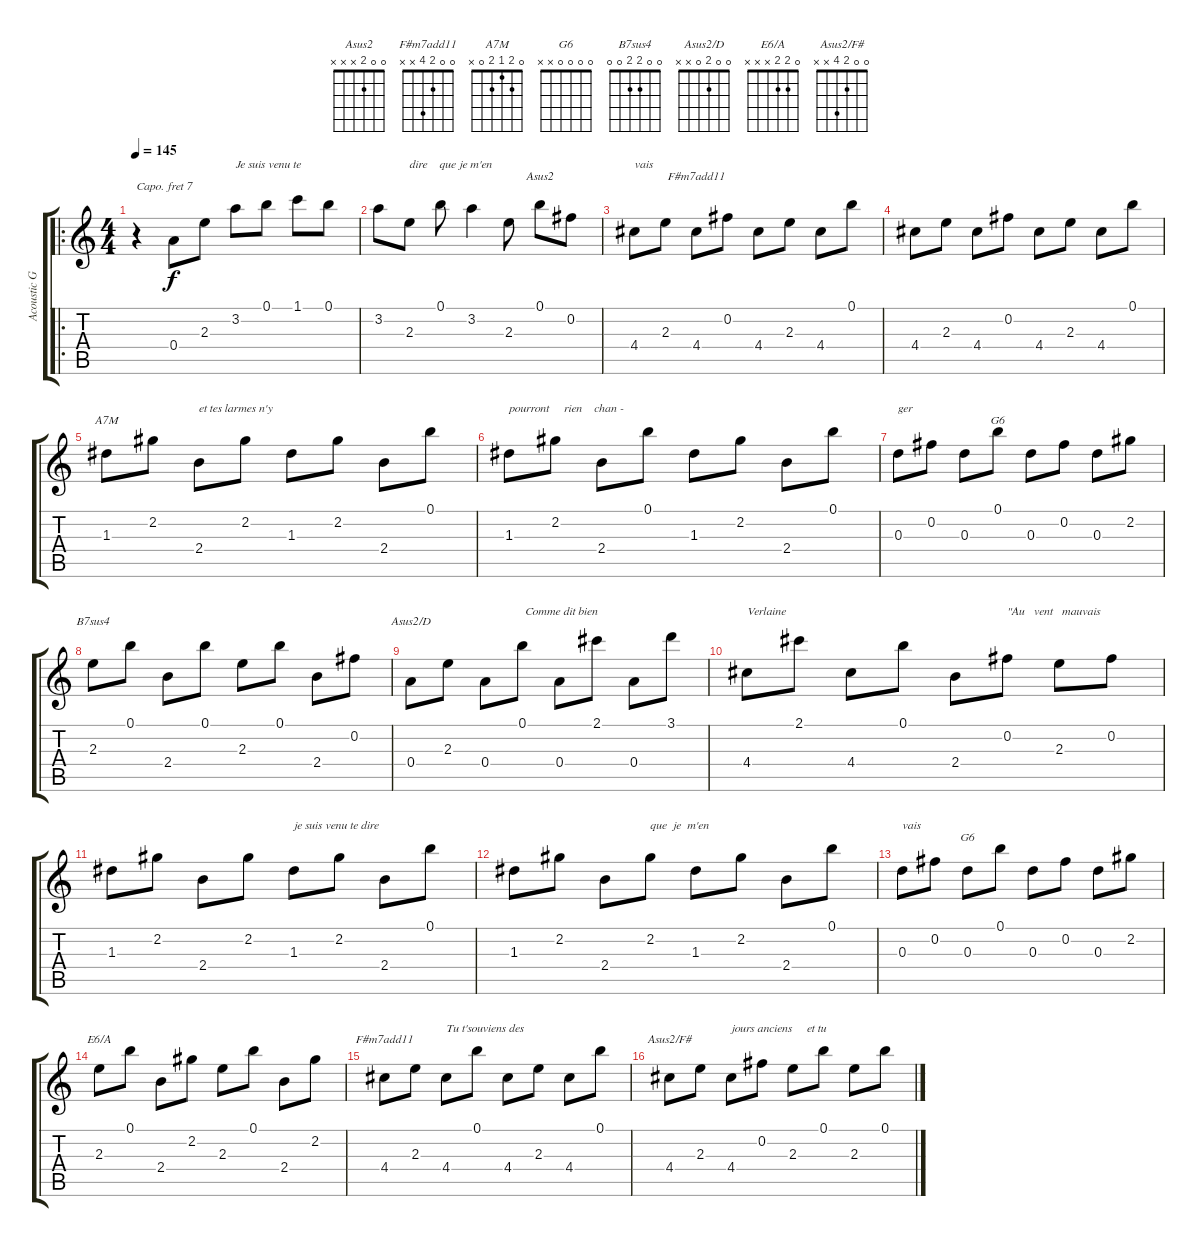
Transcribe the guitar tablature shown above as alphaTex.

\track ("Acoustic Guitar" "Acoustic G") {instrument acousticguitarnylon}
\staff {score tabs}
\capo 7
\tuning (E4 B3 G3 D3 A2 E2) {hide}
\chord ("Asus2" 0 0 2 x x x)
\chord ("F#m7add11" 0 0 2 4 0 0)
\chord ("A7M" 0 2 1 2 0 x)
\chord ("G6" 0 0 0 x x x)
\chord ("B7sus4" 0 0 2 2 0 0)
\chord ("Asus2/D" 0 0 2 0 x x)
\chord ("G6" 0 0 0 0 x x)
\chord ("E6/A" 0 2 2 x x x)
\chord ("F#m7add11" 0 0 2 4 x x)
\chord ("Asus2/F#" 0 0 2 4 x x)
\ro
\ts (4 4)
\tempo 145
\clef g2
\ks c
r.4{dy f instrument acousticguitarnylon} 0.4.8 2.3.8 3.2.8{txt "Je suis venu te "} 0.1.8 1.1.8 0.1.8 |
3.2.8 2.3.8{txt "dire    que je m'en "} 0.1.8 3.2.4 2.3.8 0.1.8{ch "Asus2"} 0.2.8 |
4.4.8{txt "vais"} 2.3.8 4.4.8{ch "F#m7add11"} 0.2.8 4.4.8 2.3.8 4.4.8 0.1.8 |
4.4.8 2.3.8 4.4.8 0.2.8 4.4.8 2.3.8 4.4.8 0.1.8 |
1.3.8{ch "A7M"} 2.2.8 2.4.8{txt "et tes larmes n'y"} 2.2.8 1.3.8 2.2.8 2.4.8 0.1.8 |
1.3.8{txt "pourront     rien    chan -"} 2.2.8 2.4.8 0.1.8 1.3.8 2.2.8 2.4.8 0.1.8 |
0.3.8{txt "ger"} 0.2.8 0.3.8 0.1.8{ch "G6"} 0.3.8 0.2.8 0.3.8 2.2.8 |
2.3.8{ch "B7sus4"} 0.1.8 2.4.8 0.1.8 2.3.8 0.1.8 2.4.8 0.2.8 |
0.4.8{ch "Asus2/D"} 2.3.8 0.4.8 0.1.8{txt " Comme dit bien "} 0.4.8 2.1.8 0.4.8 3.1.8 |
4.4.8{txt "Verlaine  "} 2.1.8 4.4.8 0.1.8 2.4.8 0.2.8{txt "\"Au   vent   mauvais"} 2.3.8 0.2.8 |
1.3.8 2.2.8 2.4.8 2.2.8 1.3.8{txt "je suis venu te dire"} 2.2.8 2.4.8 0.1.8 |
1.3.8 2.2.8 2.4.8 2.2.8{txt "que  je  m'en"} 1.3.8 2.2.8 2.4.8 0.1.8 |
0.3.8{txt "vais"} 0.2.8 0.3.8{ch "G6"} 0.1.8 0.3.8 0.2.8 0.3.8 2.2.8 |
2.3.8{ch "E6/A"} 0.1.8 2.4.8 2.2.8 2.3.8 0.1.8 2.4.8 2.2.8 |
4.4.8{ch "F#m7add11"} 2.3.8 4.4.8{txt "Tu t'souviens des"} 0.1.8 4.4.8 2.3.8 4.4.8 0.1.8 |
4.4.8{ch "Asus2/F#"} 2.3.8 4.4.8{txt "jours anciens     et tu"} 0.2.8 2.3.8 0.1.8 2.3.8 0.1.8
